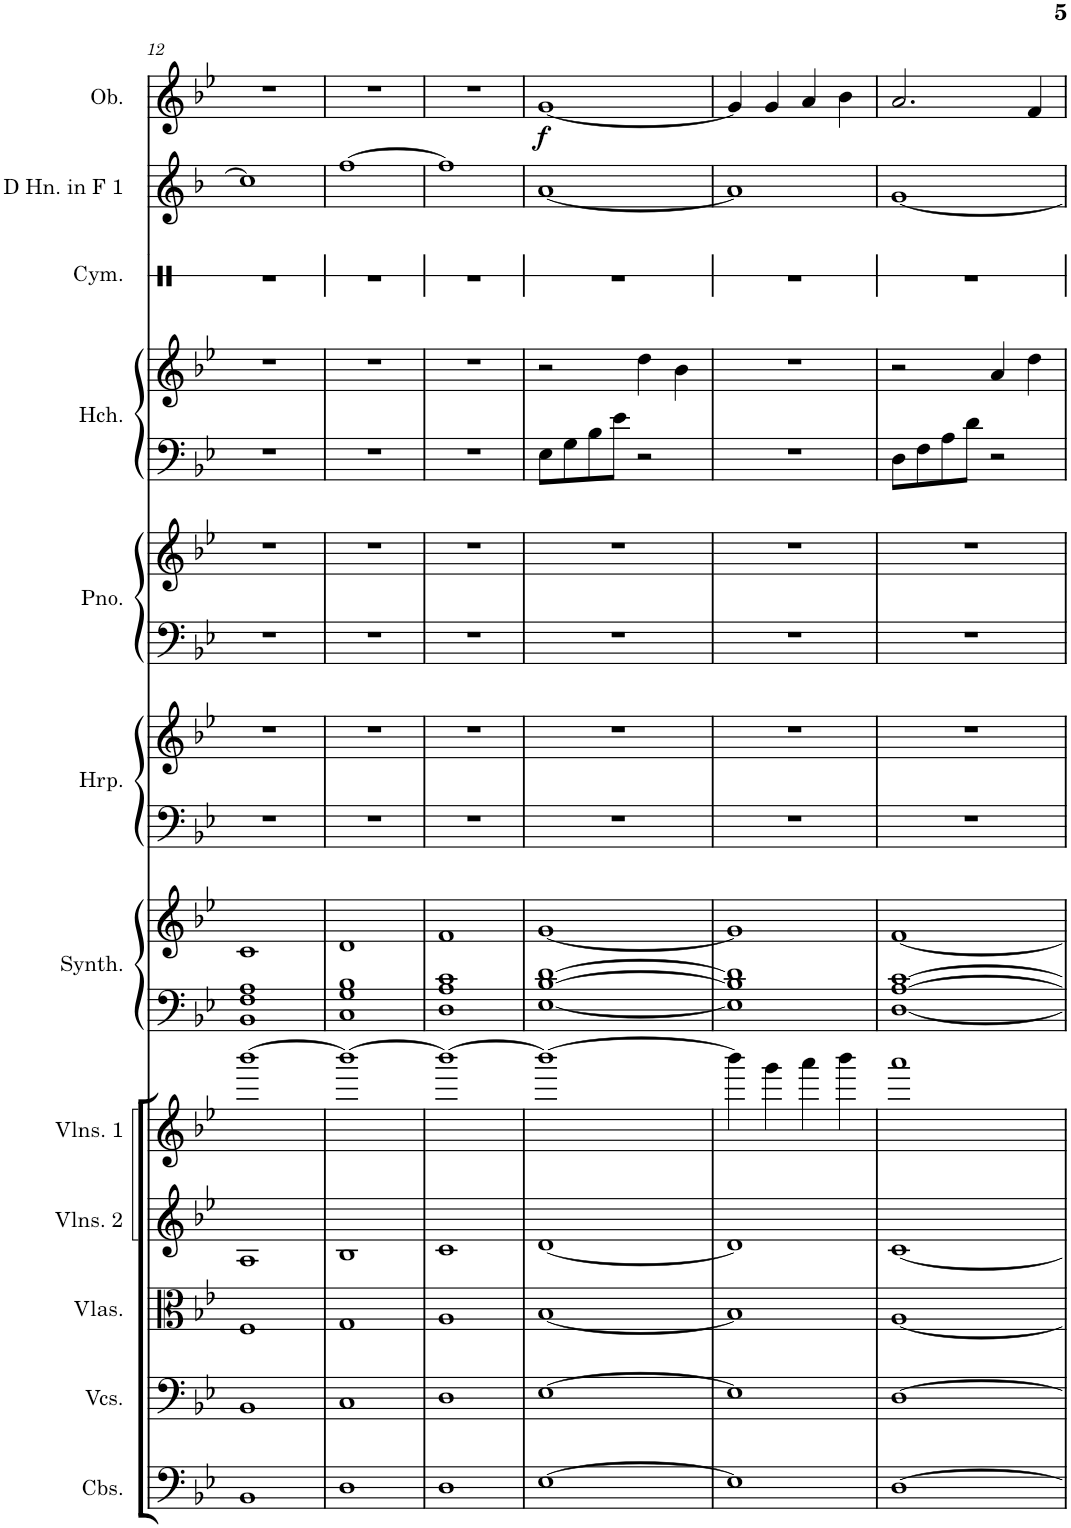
**kern	**kern	**kern	**kern	**kern	**kern	**kern	**kern	**kern	**kern	**kern	**kern	**kern	**kern	**kern	**kern	**dynam
*part12	*part11	*part10	*part9	*part8	*part7	*part7	*part6	*part6	*part5	*part5	*part4	*part4	*part3	*part2	*part1	*part1
*staff16	*staff15	*staff14	*staff13	*staff12	*staff11	*staff10	*staff9	*staff8	*staff7	*staff6	*staff5	*staff4	*staff3	*staff2	*staff1	*staff1
*I"Contrabasses	*I"Violoncellos	*I"Violas	*I"Violins 2	*I"Violins 1	*I"String Synthesiser	*	*I"Harp	*	*I"Piano	*	*I"Harpsichord	*	*I"Cymbal	*I"Horn in F 1	*I"Oboe	*
*I'Cbs.	*I'Vcs.	*I'Vlas.	*I'Vlns. 2	*I'Vlns. 1	*I'Synth.	*	*I'Hrp.	*	*I'Pno.	*	*I'Hch.	*	*I'Cym.	*	*I'Ob.	*
!!LO:PB:g=z
*clefF4	*clefF4	*clefC3	*clefG2	*clefG2	*clefF4	*clefG2	*clefF4	*clefG2	*clefF4	*clefG2	*clefF4	*clefG2	*clefX	*clefG2	*clefG2	*
*Trd7c12	*	*	*	*	*	*	*	*	*	*	*	*	*	*Trd4c7	*	*
*k[b-e-]	*k[b-e-]	*k[b-e-]	*k[b-e-]	*k[b-e-]	*k[b-e-]	*k[b-e-]	*k[b-e-]	*k[b-e-]	*k[b-e-]	*k[b-e-]	*k[b-e-]	*k[b-e-]	*k[]	*k[b-]	*k[b-e-]	*
*M4/4	*M4/4	*M4/4	*M4/4	*M4/4	*M4/4	*M4/4	*M4/4	*M4/4	*M4/4	*M4/4	*M4/4	*M4/4	*M4/4	*M4/4	*M4/4	*
=12	=12	=12	=12	=12	=12	=12	=12	=12	=12	=12	=12	=12	=12	=12	=12	=12
1BB-	1BB-	1F	1A	[1bbb-	1BB- 1F 1A	1c	1r	1r	1r	1r	1r	1r	1r	1cc]	1r	.
=13	=13	=13	=13	=13	=13	=13	=13	=13	=13	=13	=13	=13	=13	=13	=13	=13
1D	1C	1G	1B-	1bbb-_	1C 1G 1B-	1d	1r	1r	1r	1r	1r	1r	1r	[1ff	1r	.
=14	=14	=14	=14	=14	=14	=14	=14	=14	=14	=14	=14	=14	=14	=14	=14	=14
1D	1D	1A	1c	1bbb-_	1D 1A 1c	1f	1r	1r	1r	1r	1r	1r	1r	1ff]	1r	.
=15	=15	=15	=15	=15	=15	=15	=15	=15	=15	=15	=15	=15	=15	=15	=15	=15
!	!	!	!	!	!	!	!	!	!	!	!	!	!	!	!	!LO:DY:b
[1E-	[1E-	[1B-	[1d	1bbb-_	[1E- [1B- [1d	[1g	1r	1r	1r	1r	8E-\L	2r	1r	[1a	[1g	f
.	.	.	.	.	.	.	.	.	.	.	8G\	.	.	.	.	.
.	.	.	.	.	.	.	.	.	.	.	8B-\	.	.	.	.	.
.	.	.	.	.	.	.	.	.	.	.	8e-\J	.	.	.	.	.
.	.	.	.	.	.	.	.	.	.	.	2r	4dd\	.	.	.	.
.	.	.	.	.	.	.	.	.	.	.	.	4b-\	.	.	.	.
=16	=16	=16	=16	=16	=16	=16	=16	=16	=16	=16	=16	=16	=16	=16	=16	=16
1E-]	1E-]	1B-]	1d]	4bbb-\]	1E-] 1B-] 1d]	1g]	1r	1r	1r	1r	1r	1r	1r	1a]	4g/]	.
.	.	.	.	4ggg\	.	.	.	.	.	.	.	.	.	.	4g/	.
.	.	.	.	4aaa\	.	.	.	.	.	.	.	.	.	.	4a/	.
.	.	.	.	4bbb-\	.	.	.	.	.	.	.	.	.	.	4b-\	.
=17	=17	=17	=17	=17	=17	=17	=17	=17	=17	=17	=17	=17	=17	=17	=17	=17
[1D	[1D	[1A	[1c	1aaa	[1D [1A [1c	[1f	1r	1r	1r	1r	8D\L	2r	1r	[1g	2.a/	.
.	.	.	.	.	.	.	.	.	.	.	8F\	.	.	.	.	.
.	.	.	.	.	.	.	.	.	.	.	8A\	.	.	.	.	.
.	.	.	.	.	.	.	.	.	.	.	8d\J	.	.	.	.	.
.	.	.	.	.	.	.	.	.	.	.	2r	4a/	.	.	.	.
.	.	.	.	.	.	.	.	.	.	.	.	4dd\	.	.	4f/	.
=	=	=	=	=	=	=	=	=	=	=	=	=	=	=	=	=
*-	*-	*-	*-	*-	*-	*-	*-	*-	*-	*-	*-	*-	*-	*-	*-	*-
